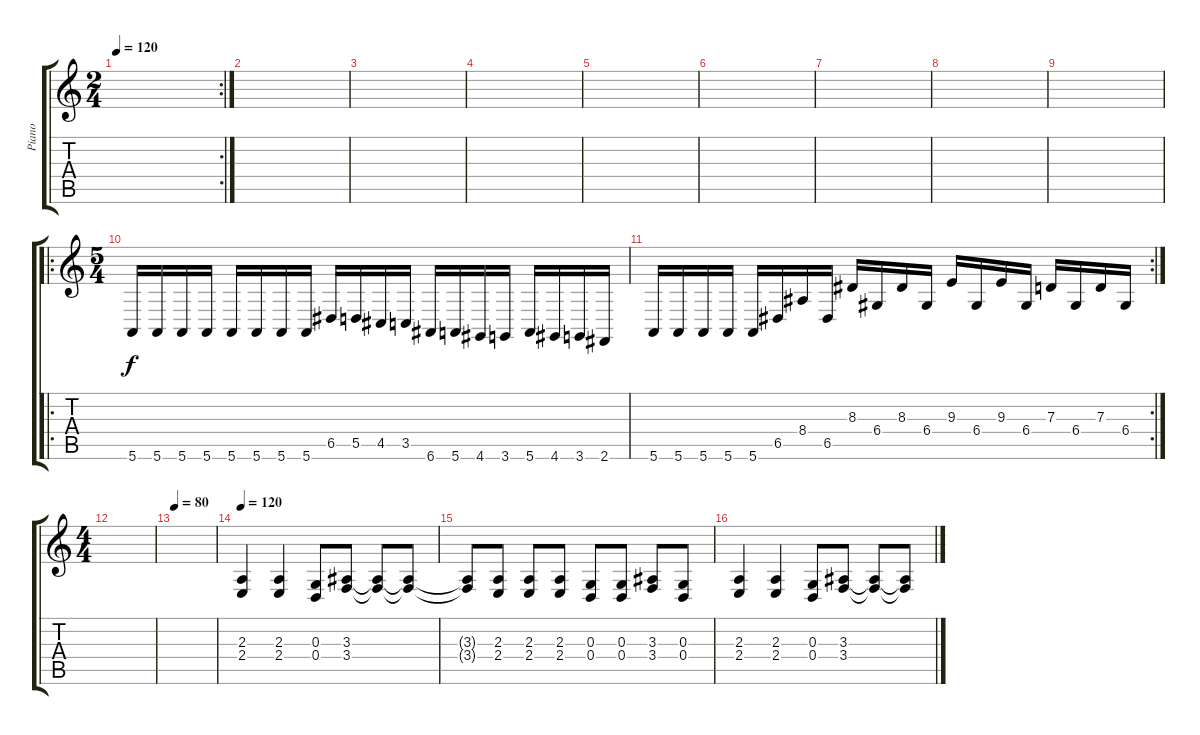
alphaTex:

\track ("Piano" "Piano") {instrument acousticgrandpiano}
\staff {score tabs}
\tuning (E4 B3 G3 D3 A2 E2) {hide}
\rc 2
\ts (2 4)
\tempo 120
\clef g2
\ks c
|
|
|
|
|
|
|
|
|
\ro
\ts (5 4)
5.6.16 5.6.16 5.6.16 5.6.16 5.6.16 5.6.16 5.6.16 5.6.16 6.5.16 5.5.16 4.5.16 3.5.16 6.6.16 5.6.16 4.6.16 3.6.16 5.6.16 4.6.16 3.6.16 2.6.16 |
\rc 2
5.6.16 5.6.16 5.6.16 5.6.16 5.6.16 6.5.16 8.4.16 6.5.16 8.3.16 6.4.16 8.3.16 6.4.16 9.3.16 6.4.16 9.3.16 6.4.16 7.3.16 6.4.16 7.3.16 6.4.16 |
\ts (4 4)
|
\tempo 80
|
\tempo 120
(2.3 2.4).4 (2.3 2.4).4 (0.3 0.4).8 (3.3 3.4).8 (3.3{t} 3.4{t}).8 (3.3{t} 3.4{t}).8 |
(3.3{t} 3.4{t}).8 (2.3 2.4).8 (2.3 2.4).8 (2.3 2.4).8 (0.3 0.4).8 (0.3 0.4).8 (3.3 3.4).8 (0.3 0.4).8 |
(2.3 2.4).4 (2.3 2.4).4 (0.3 0.4).8 (3.3 3.4).8 (3.3{t} 3.4{t}).8 (3.3{t} 3.4{t}).8
